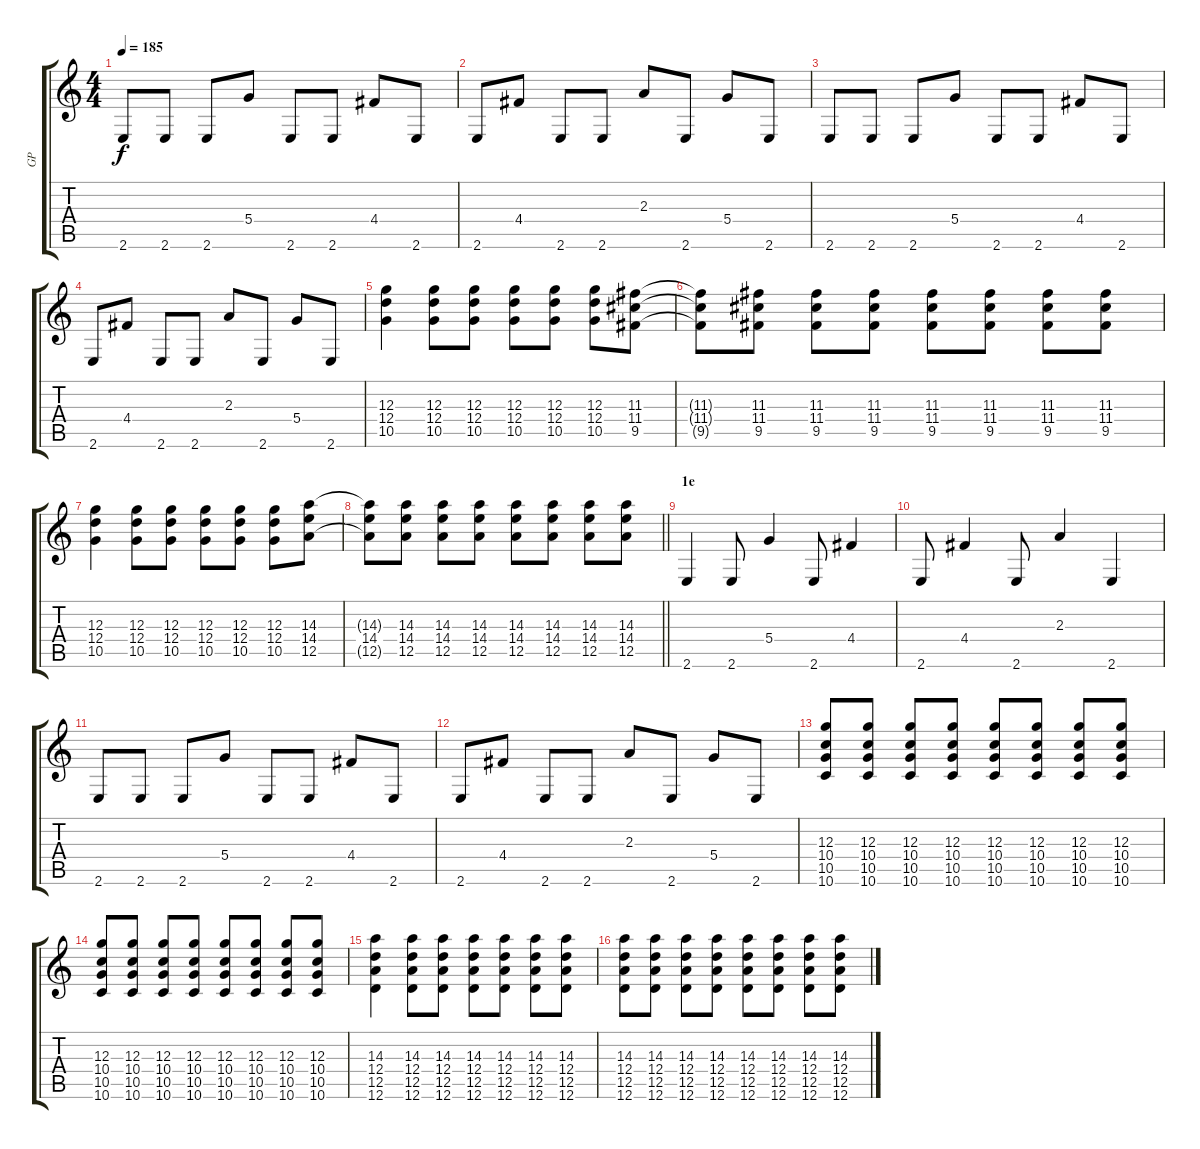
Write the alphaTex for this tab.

\track ("GP" "GP") {instrument overdrivenguitar}
\staff {score tabs}
\tuning (E4 B3 G3 D3 A2 D2) {hide}
\ts (4 4)
\tempo 185
\clef g2
\ks c
2.6.8{dy f} 2.6.8 2.6.8 5.4.8 2.6.8 2.6.8 4.4.8 2.6.8 |
2.6.8 4.4.8 2.6.8 2.6.8 2.3.8 2.6.8 5.4.8 2.6.8 |
2.6.8 2.6.8 2.6.8 5.4.8 2.6.8 2.6.8 4.4.8 2.6.8 |
2.6.8 4.4.8 2.6.8 2.6.8 2.3.8 2.6.8 5.4.8 2.6.8 |
(12.3 12.4 10.5).4 (12.3 12.4 10.5).8 (12.3 12.4 10.5).8 (12.3 12.4 10.5).8 (12.3 12.4 10.5).8 (12.3 12.4 10.5).8 (11.3 11.4 9.5).8 |
(11.3{t} 11.4{t} 9.5{t}).8 (11.3 11.4 9.5).8 (11.3 11.4 9.5).8 (11.3 11.4 9.5).8 (11.3 11.4 9.5).8 (11.3 11.4 9.5).8 (11.3 11.4 9.5).8 (11.3 11.4 9.5).8 |
(12.3 12.4 10.5).4 (12.3 12.4 10.5).8 (12.3 12.4 10.5).8 (12.3 12.4 10.5).8 (12.3 12.4 10.5).8 (12.3 12.4 10.5).8 (14.3 14.4 12.5).8 |
\barLineRight lightlight
(14.3{t} 14.4 12.5{t}).8 (14.3 14.4 12.5).8 (14.3 14.4 12.5).8 (14.3 14.4 12.5).8 (14.3 14.4 12.5).8 (14.3 14.4 12.5).8 (14.3 14.4 12.5).8 (14.3 14.4 12.5).8 |
\section ("" "1е")
2.6.4 2.6.8 5.4.4 2.6.8 4.4.4 |
2.6.8 4.4.4 2.6.8 2.3.4 2.6.4 |
2.6.8 2.6.8 2.6.8 5.4.8 2.6.8 2.6.8 4.4.8 2.6.8 |
2.6.8 4.4.8 2.6.8 2.6.8 2.3.8 2.6.8 5.4.8 2.6.8 |
(12.3 10.4 10.5 10.6).8 (12.3 10.4 10.5 10.6).8 (12.3 10.4 10.5 10.6).8 (12.3 10.4 10.5 10.6).8 (12.3 10.4 10.5 10.6).8 (12.3 10.4 10.5 10.6).8 (12.3 10.4 10.5 10.6).8 (12.3 10.4 10.5 10.6).8 |
(12.3 10.4 10.5 10.6).8 (12.3 10.4 10.5 10.6).8 (12.3 10.4 10.5 10.6).8 (12.3 10.4 10.5 10.6).8 (12.3 10.4 10.5 10.6).8 (12.3 10.4 10.5 10.6).8 (12.3 10.4 10.5 10.6).8 (12.3 10.4 10.5 10.6).8 |
(14.3 12.4 12.5 12.6).4 (14.3 12.4 12.5 12.6).8 (14.3 12.4 12.5 12.6).8 (14.3 12.4 12.5 12.6).8 (14.3 12.4 12.5 12.6).8 (14.3 12.4 12.5 12.6).8 (14.3 12.4 12.5 12.6).8 |
(14.3 12.4 12.5 12.6).8 (14.3 12.4 12.5 12.6).8 (14.3 12.4 12.5 12.6).8 (14.3 12.4 12.5 12.6).8 (14.3 12.4 12.5 12.6).8 (14.3 12.4 12.5 12.6).8 (14.3 12.4 12.5 12.6).8 (14.3 12.4 12.5 12.6).8
